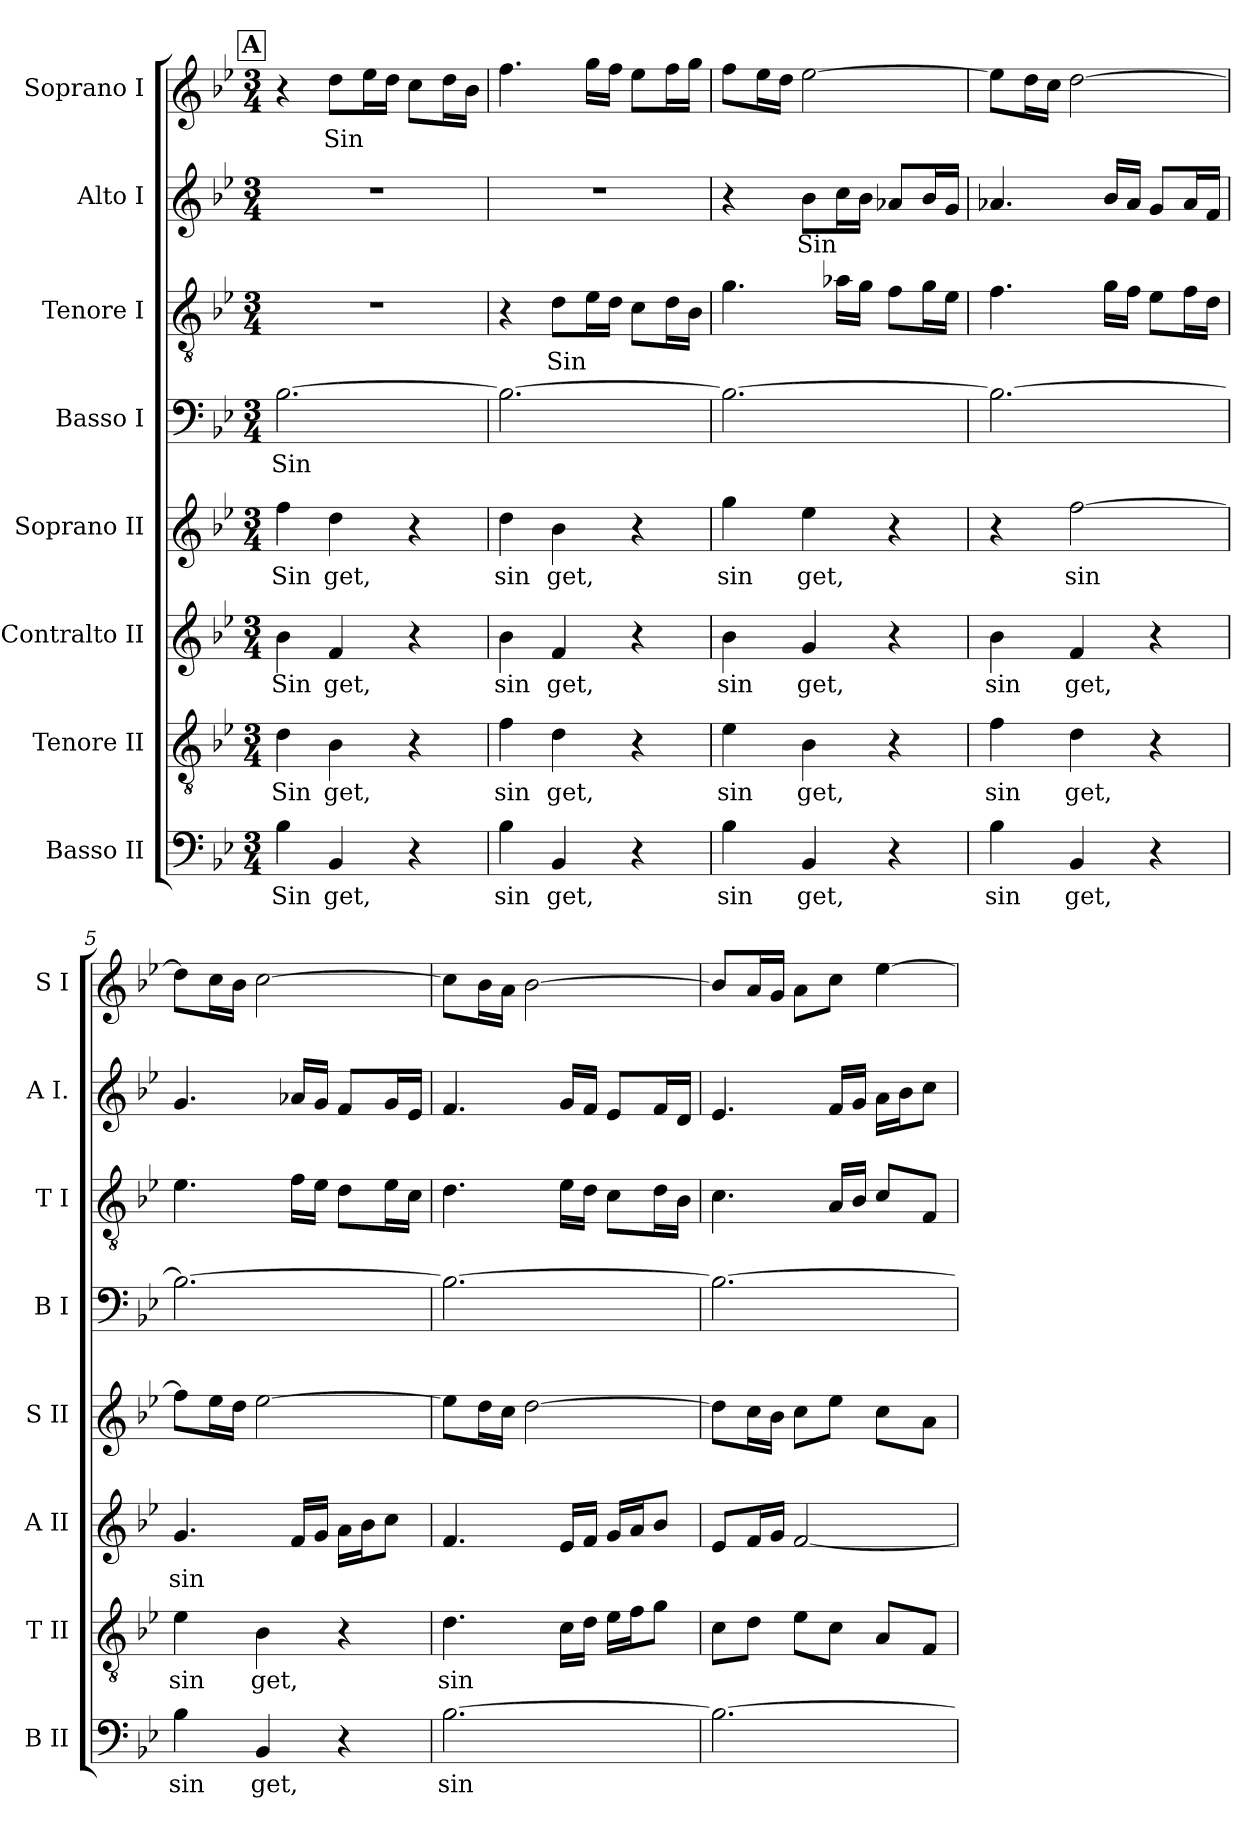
**kern	**text	**kern	**text	**kern	**text	**kern	**text	**kern	**text	**kern	**text	**kern	**text	**kern	**text
*part8	*part8	*part7	*part7	*part6	*part6	*part5	*part5	*part4	*part4	*part3	*part3	*part2	*part2	*part1	*part1
*staff8	*staff8	*staff7	*staff7	*staff6	*staff6	*staff5	*staff5	*staff4	*staff4	*staff3	*staff3	*staff2	*staff2	*staff1	*staff1
*I"Basso II	*	*I"Tenore II	*	*I"Contralto II	*	*I"Soprano II	*	*I"Basso I	*	*I"Tenore I	*	*I"Alto I	*	*I"Soprano I	*
*I'B II	*	*I'T II	*	*I'A II	*	*I'S II	*	*I'B I	*	*I'T I	*	*I'A I.	*	*I'S I	*
*clefF4	*	*clefGv2	*	*clefG2	*	*clefG2	*	*clefF4	*	*clefGv2	*	*clefG2	*	*clefG2	*
*k[b-e-]	*	*k[b-e-]	*	*k[b-e-]	*	*k[b-e-]	*	*k[b-e-]	*	*k[b-e-]	*	*k[b-e-]	*	*k[b-e-]	*
*M3/4	*	*M3/4	*	*M3/4	*	*M3/4	*	*M3/4	*	*M3/4	*	*M3/4	*	*M3/4	*
*MM96	*	*MM96	*	*MM96	*	*MM96	*	*MM96	*	*MM96	*	*MM96	*	*MM96	*
!!LO:REH:place=s1:a:B:fs=14:t=A
=1	=1	=1	=1	=1	=1	=1	=1	=1	=1	=1	=1	=1	=1	=1	=1
!	!LO:LY:b	!	!LO:LY:b	!	!LO:LY:b	!	!LO:LY:b	!	!LO:LY:b	!	!	!	!	!	!
4B-\	Sin	4d\	Sin	4b-\	Sin	4ff\	Sin	[2.B-\	Sin	2.r	.	2.r	.	4r	.
!	!LO:LY:b	!	!LO:LY:b	!	!LO:LY:b	!	!LO:LY:b	!	!	!	!	!	!	!	!LO:LY:b
4BB-/	get,	4B-\	get,	4f/	get,	4dd\	get,	.	.	.	.	.	.	8dd\L	Sin
.	.	.	.	.	.	.	.	.	.	.	.	.	.	16ee-\L	.
.	.	.	.	.	.	.	.	.	.	.	.	.	.	16dd\JJ	.
4r	.	4r	.	4r	.	4r	.	.	.	.	.	.	.	8cc\L	.
.	.	.	.	.	.	.	.	.	.	.	.	.	.	16dd\L	.
.	.	.	.	.	.	.	.	.	.	.	.	.	.	16b-\JJ	.
=2	=2	=2	=2	=2	=2	=2	=2	=2	=2	=2	=2	=2	=2	=2	=2
!	!LO:LY:b	!	!LO:LY:b	!	!LO:LY:b	!	!LO:LY:b	!	!	!	!	!	!	!	!
4B-\	sin	4f\	sin	4b-\	sin	4dd\	sin	2.B-\_	.	4r	.	2.r	.	4.ff\	.
!	!LO:LY:b	!	!LO:LY:b	!	!LO:LY:b	!	!LO:LY:b	!	!	!	!LO:LY:b	!	!	!	!
4BB-/	get,	4d\	get,	4f/	get,	4b-\	get,	.	.	8d\L	Sin	.	.	.	.
.	.	.	.	.	.	.	.	.	.	16e-\L	.	.	.	16gg\LL	.
.	.	.	.	.	.	.	.	.	.	16d\JJ	.	.	.	16ff\JJ	.
4r	.	4r	.	4r	.	4r	.	.	.	8c\L	.	.	.	8ee-\L	.
.	.	.	.	.	.	.	.	.	.	16d\L	.	.	.	16ff\L	.
.	.	.	.	.	.	.	.	.	.	16B-\JJ	.	.	.	16gg\JJ	.
=3	=3	=3	=3	=3	=3	=3	=3	=3	=3	=3	=3	=3	=3	=3	=3
!	!LO:LY:b	!	!LO:LY:b	!	!LO:LY:b	!	!LO:LY:b	!	!	!	!	!	!	!	!
4B-\	sin	4e-\	sin	4b-\	sin	4gg\	sin	2.B-\_	.	4.g\	.	4r	.	8ff\L	.
.	.	.	.	.	.	.	.	.	.	.	.	.	.	16ee-\L	.
.	.	.	.	.	.	.	.	.	.	.	.	.	.	16dd\JJ	.
!	!LO:LY:b	!	!LO:LY:b	!	!LO:LY:b	!	!LO:LY:b	!	!	!	!	!	!LO:LY:b	!	!
4BB-/	get,	4B-\	get,	4g/	get,	4ee-\	get,	.	.	.	.	8b-\L	Sin	[2ee-\	.
.	.	.	.	.	.	.	.	.	.	16a-X\LL	.	16cc\L	.	.	.
.	.	.	.	.	.	.	.	.	.	16g\JJ	.	16b-\JJ	.	.	.
4r	.	4r	.	4r	.	4r	.	.	.	8f\L	.	8a-X/L	.	.	.
.	.	.	.	.	.	.	.	.	.	16g\L	.	16b-/L	.	.	.
.	.	.	.	.	.	.	.	.	.	16e-\JJ	.	16g/JJ	.	.	.
=4	=4	=4	=4	=4	=4	=4	=4	=4	=4	=4	=4	=4	=4	=4	=4
!	!LO:LY:b	!	!LO:LY:b	!	!LO:LY:b	!	!	!	!	!	!	!	!	!	!
4B-\	sin	4f\	sin	4b-\	sin	4r	.	2.B-\_	.	4.f\	.	4.a-X/	.	8ee-\L]	.
.	.	.	.	.	.	.	.	.	.	.	.	.	.	16dd\L	.
.	.	.	.	.	.	.	.	.	.	.	.	.	.	16cc\JJ	.
!	!LO:LY:b	!	!LO:LY:b	!	!LO:LY:b	!	!LO:LY:b	!	!	!	!	!	!	!	!
4BB-/	get,	4d\	get,	4f/	get,	[2ff\	sin	.	.	.	.	.	.	[2dd\	.
.	.	.	.	.	.	.	.	.	.	16g\LL	.	16b-/LL	.	.	.
.	.	.	.	.	.	.	.	.	.	16f\JJ	.	16a-/JJ	.	.	.
4r	.	4r	.	4r	.	.	.	.	.	8e-\L	.	8g/L	.	.	.
.	.	.	.	.	.	.	.	.	.	16f\L	.	16a-/L	.	.	.
.	.	.	.	.	.	.	.	.	.	16d\JJ	.	16f/JJ	.	.	.
!!LO:PB:g=z
=5	=5	=5	=5	=5	=5	=5	=5	=5	=5	=5	=5	=5	=5	=5	=5
!	!LO:LY:b	!	!LO:LY:b	!	!LO:LY:b	!	!	!	!	!	!	!	!	!	!
4B-\	sin	4e-\	sin	4.g/	sin	8ff\L]	.	2.B-\_	.	4.e-\	.	4.g/	.	8dd\L]	.
.	.	.	.	.	.	16ee-\L	.	.	.	.	.	.	.	16cc\L	.
.	.	.	.	.	.	16dd\JJ	.	.	.	.	.	.	.	16b-\JJ	.
!	!LO:LY:b	!	!LO:LY:b	!	!	!	!	!	!	!	!	!	!	!	!
4BB-/	get,	4B-\	get,	.	.	[2ee-\	.	.	.	.	.	.	.	[2cc\	.
.	.	.	.	16f/LL	.	.	.	.	.	16f\LL	.	16a-X/LL	.	.	.
.	.	.	.	16g/JJ	.	.	.	.	.	16e-\JJ	.	16g/JJ	.	.	.
4r	.	4r	.	16a\LL	.	.	.	.	.	8d\L	.	8f/L	.	.	.
.	.	.	.	16b-\J	.	.	.	.	.	.	.	.	.	.	.
.	.	.	.	8cc\J	.	.	.	.	.	16e-\L	.	16g/L	.	.	.
.	.	.	.	.	.	.	.	.	.	16c\JJ	.	16e-/JJ	.	.	.
=6	=6	=6	=6	=6	=6	=6	=6	=6	=6	=6	=6	=6	=6	=6	=6
!	!LO:LY:b	!	!LO:LY:b	!	!	!	!	!	!	!	!	!	!	!	!
[2.B-\	sin	4.d\	sin	4.f/	.	8ee-\L]	.	2.B-\_	.	4.d\	.	4.f/	.	8cc\L]	.
.	.	.	.	.	.	16dd\L	.	.	.	.	.	.	.	16b-\L	.
.	.	.	.	.	.	16cc\JJ	.	.	.	.	.	.	.	16a\JJ	.
.	.	.	.	.	.	[2dd\	.	.	.	.	.	.	.	[2b-\	.
.	.	16c\LL	.	16e-/LL	.	.	.	.	.	16e-\LL	.	16g/LL	.	.	.
.	.	16d\JJ	.	16f/JJ	.	.	.	.	.	16d\JJ	.	16f/JJ	.	.	.
.	.	16e-\LL	.	16g/LL	.	.	.	.	.	8c\L	.	8e-/L	.	.	.
.	.	16f\J	.	16a/J	.	.	.	.	.	.	.	.	.	.	.
.	.	8g\J	.	8b-/J	.	.	.	.	.	16d\L	.	16f/L	.	.	.
.	.	.	.	.	.	.	.	.	.	16B-\JJ	.	16d/JJ	.	.	.
=7	=7	=7	=7	=7	=7	=7	=7	=7	=7	=7	=7	=7	=7	=7	=7
2.B-\_	.	8c\L	.	8e-/L	.	8dd\L]	.	2.B-\_	.	4.c\	.	4.e-/	.	8b-/L]	.
.	.	8d\J	.	16f/L	.	16cc\L	.	.	.	.	.	.	.	16a/L	.
.	.	.	.	16g/JJ	.	16b-\JJ	.	.	.	.	.	.	.	16g/JJ	.
.	.	8e-\L	.	[2f/	.	8cc\L	.	.	.	.	.	.	.	8a\L	.
.	.	8c\J	.	.	.	8ee-\J	.	.	.	16A/LL	.	16f/LL	.	8cc\J	.
.	.	.	.	.	.	.	.	.	.	16B-/JJ	.	16g/JJ	.	.	.
.	.	8A/L	.	.	.	8cc\L	.	.	.	8c/L	.	16a\LL	.	[4ee-\	.
.	.	.	.	.	.	.	.	.	.	.	.	16b-\J	.	.	.
.	.	8F/J	.	.	.	8a\J	.	.	.	8F/J	.	8cc\J	.	.	.
=	=	=	=	=	=	=	=	=	=	=	=	=	=	=	=
*-	*-	*-	*-	*-	*-	*-	*-	*-	*-	*-	*-	*-	*-	*-	*-
